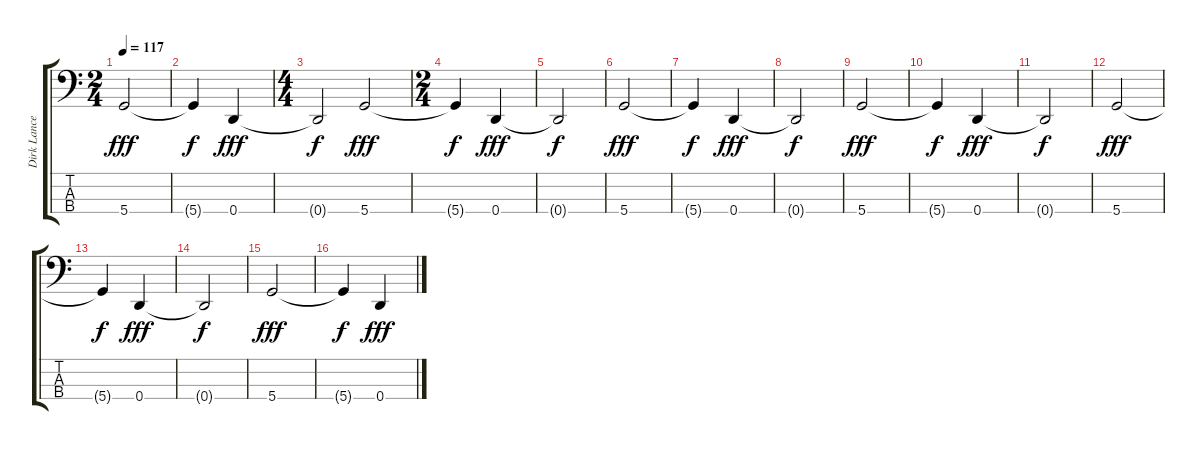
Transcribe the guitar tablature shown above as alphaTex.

\track ("Dirk Lance-bass" "Dirk Lance") {instrument electricbassfinger}
\staff {score tabs}
\tuning (G2 D2 A1 D1) {hide}
\ts (2 4)
\tempo 117
\clef f4
\ks c
5.4.2{dy fff} |
5.4{t}.4{dy f} 0.4.4{dy fff} |
\ts (4 4)
0.4{t}.2{dy f} 5.4.2{dy fff} |
\ts (2 4)
5.4{t}.4{dy f} 0.4.4{dy fff} |
0.4{t}.2{dy f} |
5.4.2{dy fff} |
5.4{t}.4{dy f} 0.4.4{dy fff} |
0.4{t}.2{dy f} |
5.4.2{dy fff} |
5.4{t}.4{dy f} 0.4.4{dy fff} |
0.4{t}.2{dy f} |
5.4.2{dy fff} |
5.4{t}.4{dy f} 0.4.4{dy fff} |
0.4{t}.2{dy f} |
5.4.2{dy fff} |
5.4{t}.4{dy f} 0.4.4{dy fff}
